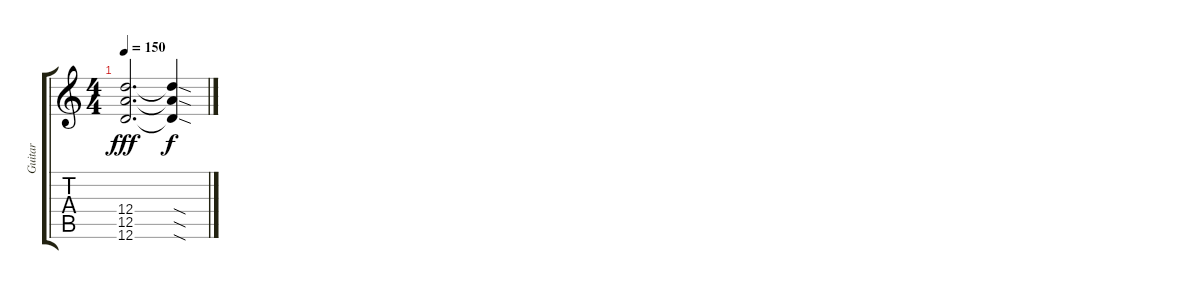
\track ("Guitar" "Guitar") {instrument distortionguitar}
\staff {score tabs}
\tuning (E4 B3 G3 D3 A2 D2) {hide}
\ts (4 4)
\tempo 150
\clef g2
\ks c
(12.4 12.5 12.6).2{d dy fff} (12.4{sod t} 12.5{sod t} 12.6{sod t}).4{dy f}
